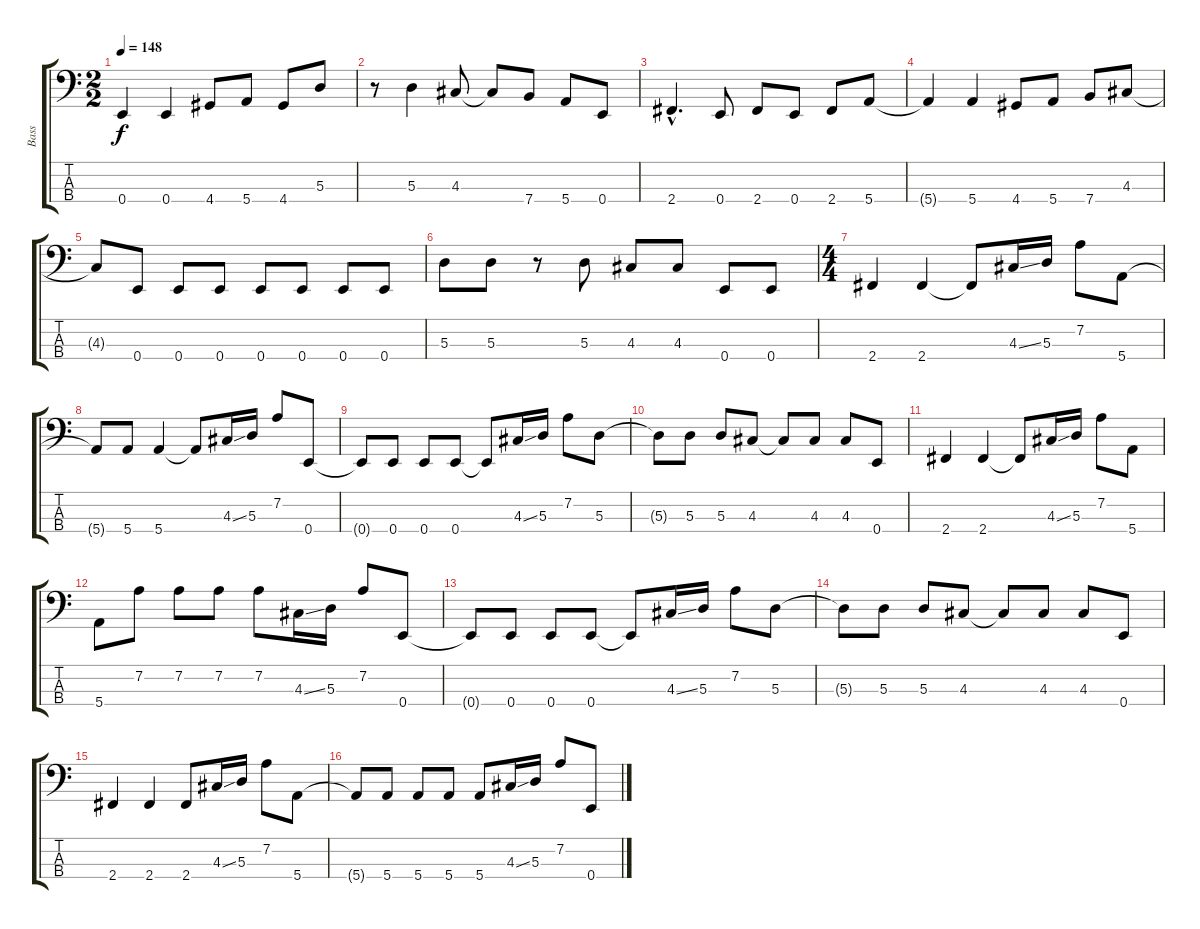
\track ("Bass" "Bass") {instrument electricbasspick}
\staff {score tabs}
\tuning (G2 D2 A1 E1) {hide}
\ts (2 2)
\tempo 148
\clef f4
\ks c
0.4{t}.4{dy f} 0.4.4 4.4.8 5.4.8 4.4.8 5.3.8 |
r.8 5.3.4 4.3.8 4.3{t}.8 7.4.8 5.4.8 0.4.8 |
2.4{hac}.4{d} 0.4.8 2.4.8 0.4.8 2.4.8 5.4.8 |
5.4{t}.4 5.4.4 4.4.8 5.4.8 7.4.8 4.3.8 |
4.3{t}.8 0.4.8 0.4.8 0.4.8 0.4.8 0.4.8 0.4.8 0.4.8 |
5.3.8 5.3.8 r.8 5.3.8 4.3.8 4.3.8 0.4.8 0.4.8 |
\ts (4 4)
2.4.4 2.4.4 2.4{t}.8 4.3{ss}.16 5.3.16 7.2.8 5.4.8 |
5.4{t}.8 5.4.8 5.4.4 5.4{t}.8 4.3{ss}.16 5.3.16 7.2.8 0.4.8 |
0.4{t}.8 0.4.8 0.4.8 0.4.8 0.4{t}.8 4.3{ss}.16 5.3.16 7.2.8 5.3.8 |
5.3{t}.8 5.3.8 5.3.8 4.3.8 4.3{t}.8 4.3.8 4.3.8 0.4.8 |
2.4.4 2.4.4 2.4{t}.8 4.3{ss}.16 5.3.16 7.2.8 5.4.8 |
5.4.8 7.2.8 7.2.8 7.2.8 7.2.8 4.3{ss}.16 5.3.16 7.2.8 0.4.8 |
0.4{t}.8 0.4.8 0.4.8 0.4.8 0.4{t}.8 4.3{ss}.16 5.3.16 7.2.8 5.3.8 |
5.3{t}.8 5.3.8 5.3.8 4.3.8 4.3{t}.8 4.3.8 4.3.8 0.4.8 |
2.4.4 2.4.4 2.4.8 4.3{ss}.16 5.3.16 7.2.8 5.4.8 |
5.4{t}.8 5.4.8 5.4.8 5.4.8 5.4.8 4.3{ss}.16 5.3.16 7.2.8 0.4.8
